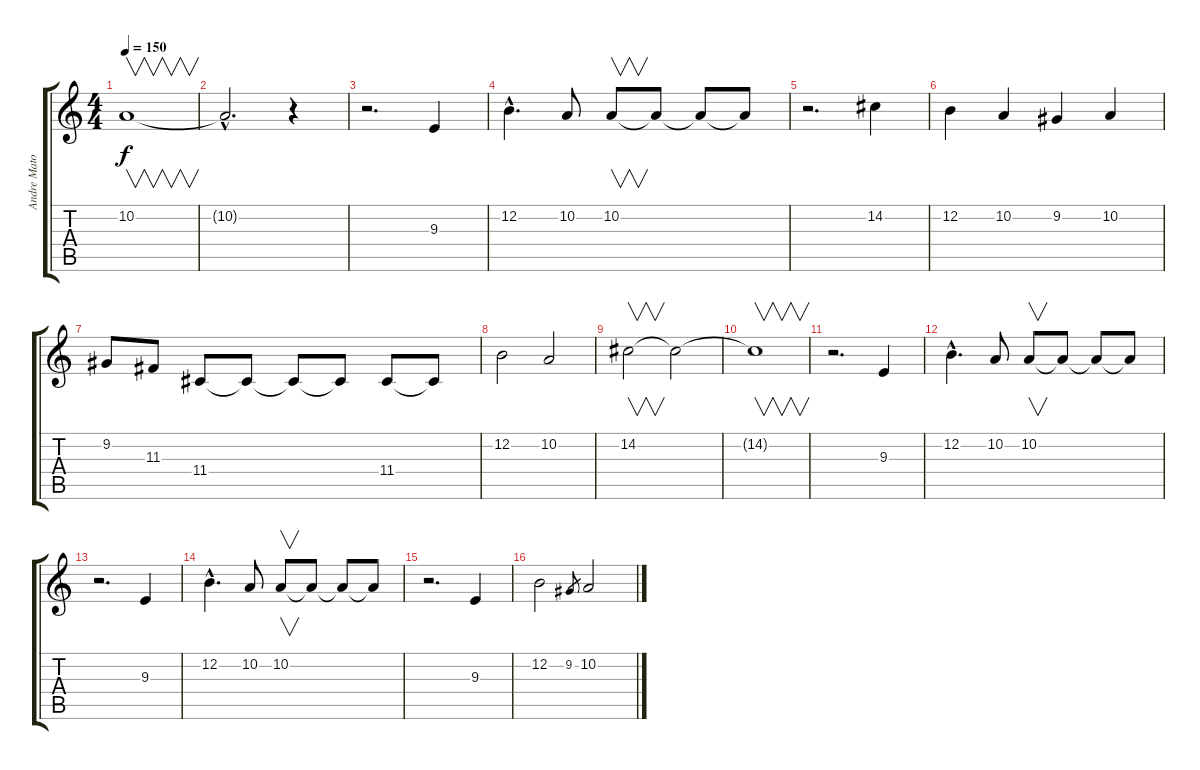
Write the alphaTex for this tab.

\track ("Andre Matos" "Andre Mato") {instrument lead6voice}
\staff {score tabs}
\tuning (E4 B3 G3 D3 A2 E2) {hide}
\ts (4 4)
\tempo 150
\clef g2
\ks c
10.2.1{v dy f} |
10.2{hac t}.2{d} r.4 |
r.2{d} 9.3.4 |
12.2{hac}.4{d} 10.2.8 10.2.8{v} 10.2{t}.8 10.2{t}.8 10.2{t}.8 |
r.2{d} 14.2.4 |
12.2.4 10.2.4 9.2.4 10.2.4 |
9.2.8 11.3.8 11.4.8 11.4{t}.8 11.4{t}.8 11.4{t}.8 11.4.8 11.4{t}.8 |
12.2.2 10.2.2 |
14.2.2{v} 14.2{t}.2 |
14.2{t}.1{v} |
r.2{d} 9.3.4 |
12.2{hac}.4{d} 10.2.8 10.2.8{v} 10.2{t}.8 10.2{t}.8 10.2{t}.8 |
r.2{d} 9.3.4 |
12.2{hac}.4{d} 10.2.8 10.2.8{v} 10.2{t}.8 10.2{t}.8 10.2{t}.8 |
r.2{d} 9.3.4 |
12.2.2 9.2.8{gr} 10.2.2
